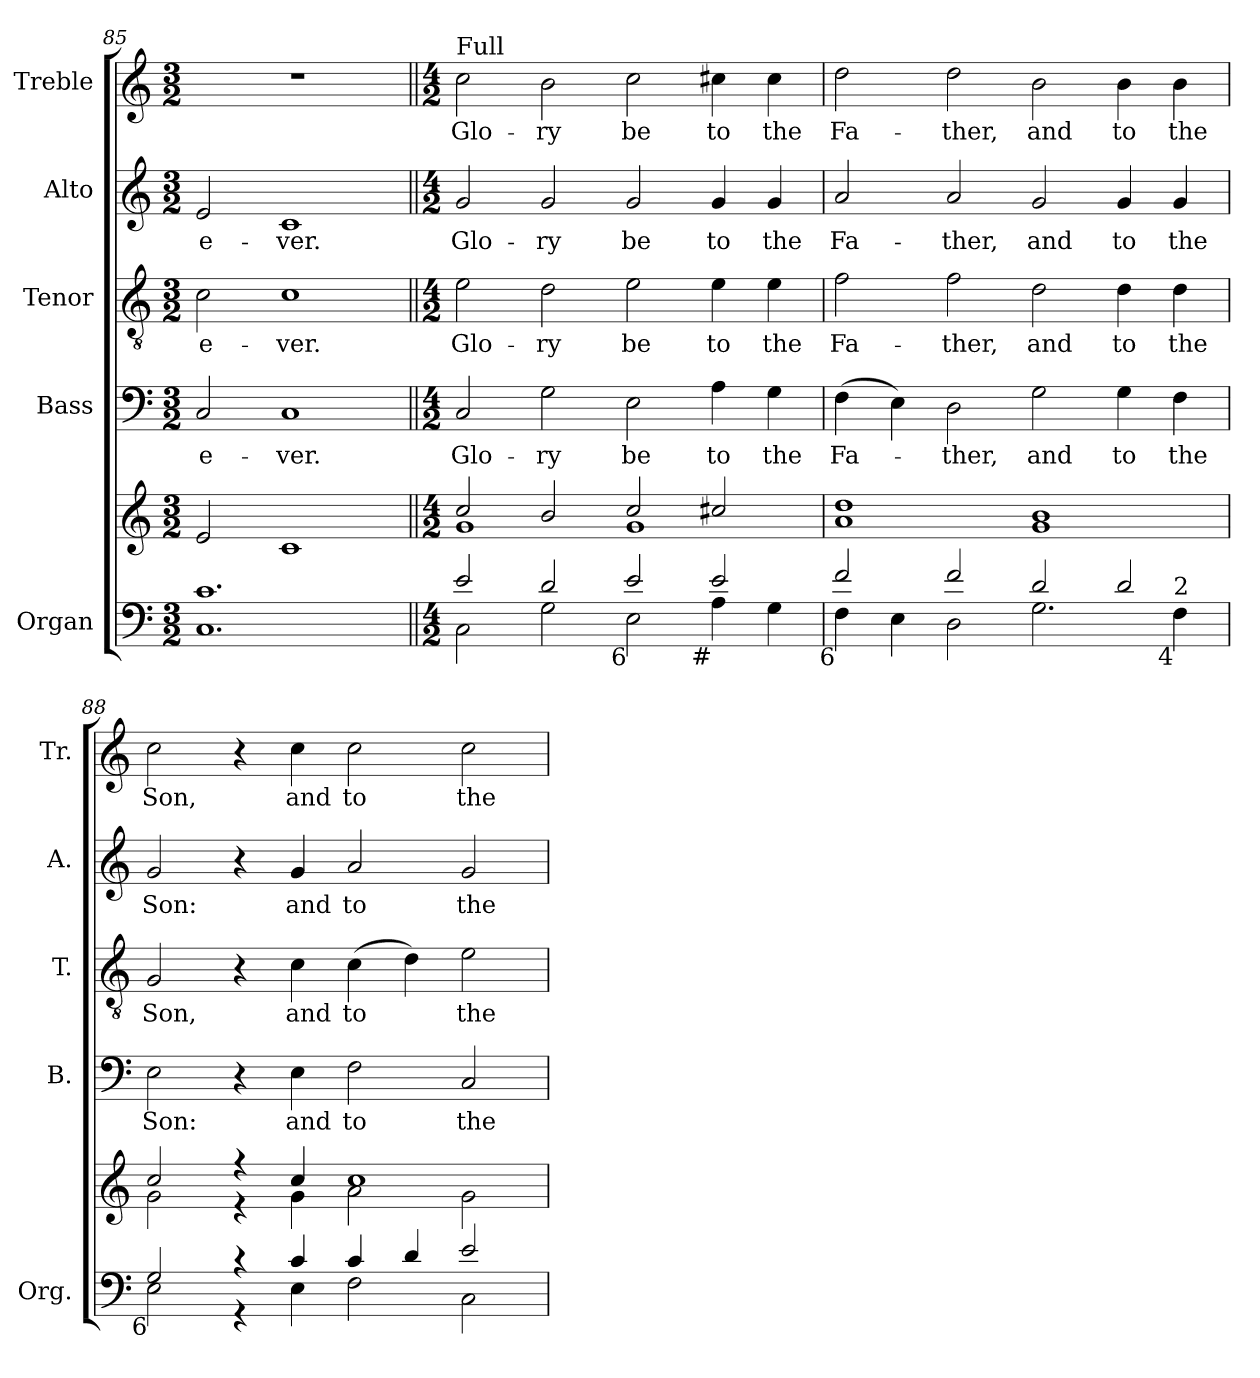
**kern	**kern	**kern	**text	**kern	**text	**kern	**text	**kern	**text
*part5	*part5	*part4	*part4	*part3	*part3	*part2	*part2	*part1	*part1
*staff6	*staff5	*staff4	*staff4	*staff3	*staff3	*staff2	*staff2	*staff1	*staff1
*I"Organ	*	*I"Bass	*	*I"Tenor	*	*I"Alto	*	*I"Treble	*
*I'Org.	*	*I'B.	*	*I'T.	*	*I'A.	*	*I'Tr.	*
*clefF4	*clefG2	*clefF4	*	*clefGv2	*	*clefG2	*	*clefG2	*
*	*	*	*	*ITrd7c12	*	*	*	*	*
*k[]	*k[]	*k[]	*	*k[]	*	*k[]	*	*k[]	*
*C:	*C:	*C:	*	*C:	*	*C:	*	*C:	*
*M3/2	*M3/2	*M3/2	*	*M3/2	*	*M3/2	*	*M3/2	*
=85	=85	=85	=85	=85	=85	=85	=85	=85	=85
*^	*	*	*	*	*	*	*	*	*
!	!	!	!	!LO:LY:b:color=#000000	!	!	!	!	!	!
!	!	!	!	!	!	!LO:LY:b:color=#000000	!	!	!	!
!	!	!	!	!	!	!	!	!LO:LY:b:color=#000000	!LO:N:vis=1	!
1.ci	1.Ci	2ei/	2Ci/	e-	2Ci\	e-	2ei/	e-	1.r	.
!	!	!	!	!LO:LY:b:color=#000000	!	!	!	!	!	!
!	!	!	!	!	!	!LO:LY:b:color=#000000	!	!	!	!
!	!	!	!	!	!	!	!	!LO:LY:b:color=#000000	!	!
.	.	1ci	1Ci	-ver.	1Ci	-ver.	1ci	-ver.	.	.
!!LO:LB:g=z
=86||	=86||	=86||	=86||	=86||	=86||	=86||	=86||	=86||	=86||	=86||
*M4/2	*	*M4/2	*M4/2	*	*M4/2	*	*M4/2	*	*M4/2	*
*	*	*^	*	*	*	*	*	*	*	*
!	!	!	!	!	!LO:LY:b:color=#000000	!	!	!	!	!	!
!	!	!	!	!	!	!	!LO:LY:b:color=#000000	!	!	!	!
!	!	!	!	!	!	!	!	!	!LO:LY:b:color=#000000	!	!
!	!	!	!	!	!	!	!	!	!	!LO:TX:a:t=Full	!
!	!	!	!	!	!	!	!	!	!	!	!LO:LY:b:color=#000000
2ei/	2Ci\	2cci/	1gi	2Ci/	Glo-	2Ei\	Glo-	2gi/	Glo-	2cci\	Glo-
!	!	!	!	!	!LO:LY:b:color=#000000	!	!	!	!	!	!
!	!	!	!	!	!	!	!LO:LY:b:color=#000000	!	!	!	!
!	!	!	!	!	!	!	!	!	!LO:LY:b:color=#000000	!	!
!	!	!	!	!	!	!	!	!	!	!	!LO:LY:b:color=#000000
2di/	2Gi\	2bi/	.	2Gi\	-ry	2Di\	-ry	2gi/	-ry	2bi\	-ry
!	!	!	!	!	!LO:LY:b:color=#000000	!	!	!	!	!	!
!	!	!	!	!	!	!	!LO:LY:b:color=#000000	!	!	!	!
!	!	!	!	!	!	!	!	!	!LO:LY:b:color=#000000	!	!
!LO:TX:b:rj:t=6	!	!	!	!	!	!	!	!	!	!	!
!	!	!	!	!	!	!	!	!	!	!	!LO:LY:b:color=#000000
2ei/	2Ei\	2cci/	1gi	2Ei\	be	2Ei\	be	2gi/	be	2cci\	be
!	!	!	!	!	!LO:LY:b:color=#000000	!	!	!	!	!	!
!	!	!	!	!	!	!	!LO:LY:b:color=#000000	!	!	!	!
!	!	!	!	!	!	!	!	!	!LO:LY:b:color=#000000	!	!
!LO:TX:b:rj:t=#	!	!	!	!	!	!	!	!	!	!	!
!	!	!	!	!	!	!	!	!	!	!	!LO:LY:b:color=#000000
2ei/	4Ai\	2cc#Xi/	.	4Ai\	to	4Ei\	to	4gi/	to	4cc#Xi\	to
!	!	!	!	!	!LO:LY:b:color=#000000	!	!	!	!	!	!
!	!	!	!	!	!	!	!LO:LY:b:color=#000000	!	!	!	!
!	!	!	!	!	!	!	!	!	!LO:LY:b:color=#000000	!	!
!	!	!	!	!	!	!	!	!	!	!	!LO:LY:b:color=#000000
.	4Gi\	.	.	4Gi\	the	4Ei\	the	4gi/	the	4cc#i\	the
=87	=87	=87	=87	=87	=87	=87	=87	=87	=87	=87	=87
!	!	!	!	!	!LO:LY:b:color=#000000	!	!	!	!	!	!
!	!	!	!	!	!	!	!LO:LY:b:color=#000000	!	!	!	!
!	!	!	!	!	!	!	!	!	!LO:LY:b:color=#000000	!	!
!LO:TX:b:rj:t=6	!	!	!	!	!	!	!	!	!	!	!
!	!	!	!	!	!	!	!	!	!	!	!LO:LY:b:color=#000000
2fi/	4Fi\	1ddi	1ai	(4Fi\	Fa-	2Fi\	Fa-	2ai/	Fa-	2ddi\	Fa-
.	4Ei\	.	.	4Ei\)	.	.	.	.	.	.	.
!	!	!	!	!	!LO:LY:b:color=#000000	!	!	!	!	!	!
!	!	!	!	!	!	!	!LO:LY:b:color=#000000	!	!	!	!
!	!	!	!	!	!	!	!	!	!LO:LY:b:color=#000000	!	!
!	!	!	!	!	!	!	!	!	!	!	!LO:LY:b:color=#000000
2fi/	2Di\	.	.	2Di\	-ther,	2Fi\	-ther,	2ai/	-ther,	2ddi\	-ther,
!	!	!	!	!	!LO:LY:b:color=#000000	!	!	!	!	!	!
!	!	!	!	!	!	!	!LO:LY:b:color=#000000	!	!	!	!
!	!	!	!	!	!	!	!	!	!LO:LY:b:color=#000000	!	!
!	!	!	!	!	!	!	!	!	!	!	!LO:LY:b:color=#000000
2di/	2.Gi\	1bi	1gi	2Gi\	and	2Di\	and	2gi/	and	2bi\	and
!	!	!	!	!	!LO:LY:b:color=#000000	!	!	!	!	!	!
!	!	!	!	!	!	!	!LO:LY:b:color=#000000	!	!	!	!
!	!	!	!	!	!	!	!	!	!LO:LY:b:color=#000000	!	!
!	!	!	!	!	!	!	!	!	!	!	!LO:LY:b:color=#000000
2di/	.	.	.	4Gi\	to	4Di\	to	4gi/	to	4bi\	to
!	!	!	!	!	!LO:LY:b:color=#000000	!	!	!	!	!	!
!	!	!	!	!	!	!	!LO:LY:b:color=#000000	!	!	!	!
!	!	!	!	!	!	!	!	!	!LO:LY:b:color=#000000	!	!
!	!LO:TX:b:rj:t=4	!	!	!	!	!	!	!	!	!	!
!	!LO:TX:t=2	!	!	!	!	!	!	!	!	!	!
!	!	!	!	!	!	!	!	!	!	!	!LO:LY:b:color=#000000
.	4Fi\	.	.	4Fi\	the	4Di\	the	4gi/	the	4bi\	the
=88	=88	=88	=88	=88	=88	=88	=88	=88	=88	=88	=88
!	!	!	!	!	!LO:LY:b:color=#000000	!	!	!	!	!	!
!	!	!	!	!	!	!	!LO:LY:b:color=#000000	!	!	!	!
!	!	!	!	!	!	!	!	!	!LO:LY:b:color=#000000	!	!
!LO:TX:b:rj:t=6	!	!	!	!	!	!	!	!	!	!	!
!	!	!	!	!	!	!	!	!	!	!	!LO:LY:b:color=#000000
2Gi/	2Ei\	2cci/	2gi\	2Ei\	Son:	2GGi/	Son,	2gi/	Son:	2cci\	Son,
4r	4r	4r	4r	4r	.	4r	.	4r	.	4r	.
!	!	!	!	!	!LO:LY:b:color=#000000	!	!	!	!	!	!
!	!	!	!	!	!	!	!LO:LY:b:color=#000000	!	!	!	!
!	!	!	!	!	!	!	!	!	!LO:LY:b:color=#000000	!	!
!	!	!	!	!	!	!	!	!	!	!	!LO:LY:b:color=#000000
4ci/	4Ei\	4cci/	4gi\	4Ei\	and	4Ci\	and	4gi/	and	4cci\	and
!	!	!	!	!	!LO:LY:b:color=#000000	!	!	!	!	!	!
!	!	!	!	!	!	!	!LO:LY:b:color=#000000	!	!	!	!
!	!	!	!	!	!	!	!	!	!LO:LY:b:color=#000000	!	!
!	!	!	!	!	!	!	!	!	!	!	!LO:LY:b:color=#000000
4ci/	2Fi\	1cci	2ai\	2Fi\	to	(4Ci\	to	2ai/	to	2cci\	to
4di/	.	.	.	.	.	4Di\)	.	.	.	.	.
!	!	!	!	!	!LO:LY:b:color=#000000	!	!	!	!	!	!
!	!	!	!	!	!	!	!LO:LY:b:color=#000000	!	!	!	!
!	!	!	!	!	!	!	!	!	!LO:LY:b:color=#000000	!	!
!	!	!	!	!	!	!	!	!	!	!	!LO:LY:b:color=#000000
2ei/	2Ci\	.	2gi\	2Ci/	the	2Ei\	the	2gi/	the	2cci\	the
*v	*v	*	*	*	*	*	*	*	*	*	*
*	*v	*v	*	*	*	*	*	*	*	*
=	=	=	=	=	=	=	=	=	=
*-	*-	*-	*-	*-	*-	*-	*-	*-	*-
